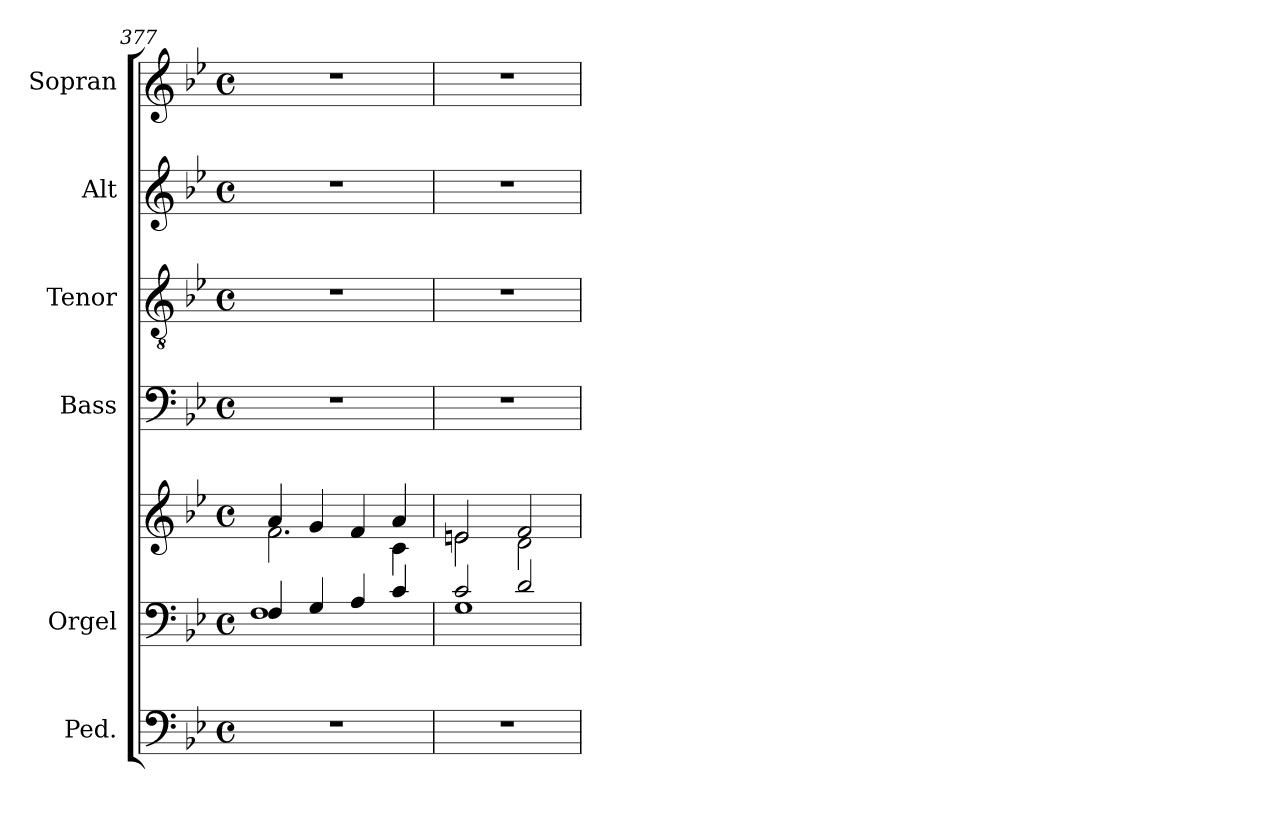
**kern	**kern	**kern	**kern	**kern	**kern	**kern
*part6	*part5	*part5	*part4	*part3	*part2	*part1
*staff7	*staff6	*staff5	*staff4	*staff3	*staff2	*staff1
*I"Ped.	*I"Orgel	*	*I"Bass	*I"Tenor	*I"Alt	*I"Sopran
*	*I'Org.	*	*I'B.	*I'T.	*I'A.	*I'S.
*clefF4	*clefF4	*clefG2	*clefF4	*clefGv2	*clefG2	*clefG2
*ITrd7c12	*	*	*	*	*	*
*k[b-e-]	*k[b-e-]	*k[b-e-]	*k[b-e-]	*k[b-e-]	*k[b-e-]	*k[b-e-]
*B-:	*B-:	*B-:	*B-:	*B-:	*B-:	*B-:
*M4/4	*M4/4	*M4/4	*M4/4	*M4/4	*M4/4	*M4/4
*met(c)	*met(c)	*met(c)	*met(c)	*met(c)	*met(c)	*met(c)
=377	=377	=377	=377	=377	=377	=377
*	*^	*^	*	*	*	*
1r	4F/	1F	4a/	2.f\	1r	1r	1r	1r
.	4G/	.	4g/	.	.	.	.	.
.	4A/	.	4f/	.	.	.	.	.
.	4c/	.	4a/	4c\	.	.	.	.
=378	=378	=378	=378	=378	=378	=378	=378	=378
1r	2c/	1G	2en/	2e\	1r	1r	1r	1r
.	2d/	.	2f/	2d\	.	.	.	.
*	*v	*v	*	*	*	*	*	*
*	*	*v	*v	*	*	*	*
=	=	=	=	=	=	=
*-	*-	*-	*-	*-	*-	*-
